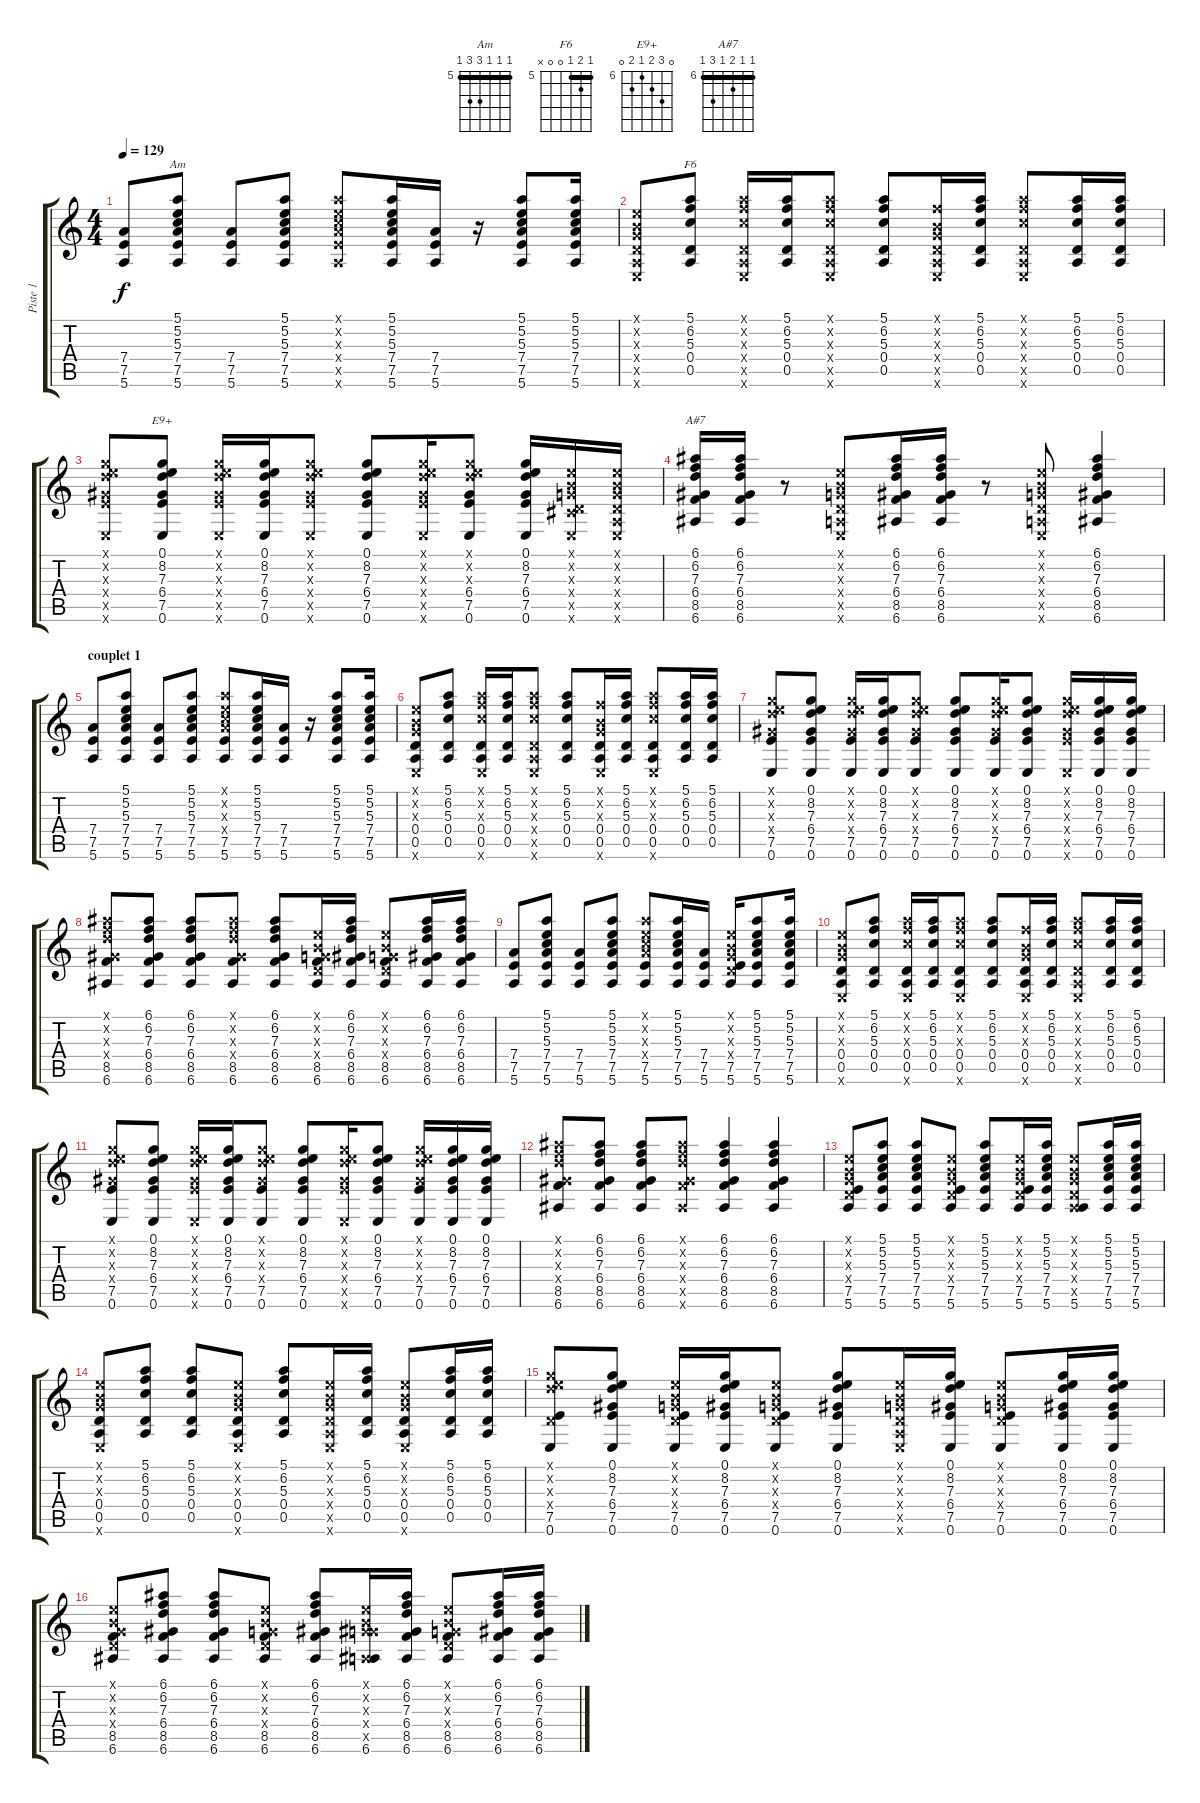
\track ("Piste 1" "Piste 1") {instrument acousticguitarnylon}
\staff {score tabs}
\tuning (E4 B3 G3 D3 A2 E2) {hide}
\chord ("Am" 5 5 5 7 7 5) {firstfret 5 barre 5}
\chord ("F6" 5 6 5 0 0 x) {firstfret 5 barre 5}
\chord ("E9+" 0 8 7 6 7 0) {firstfret 6}
\chord ("A#7" 6 6 7 6 8 6) {firstfret 6 barre 6}
\ts (4 4)
\tempo 129
\clef g2
\ks c
(7.4 7.5 5.6).8{dy f instrument acousticguitarnylon} (5.1 5.2 5.3 7.4 7.5 5.6).8{ch "Am"} (7.4 7.5 5.6).8 (5.1 5.2 5.3 7.4 7.5 5.6).8 (5.1{x} 5.2{x} 5.3{x} 7.4{x} 7.5{x} 5.6{x}).8 (5.1 5.2 5.3 7.4 7.5 5.6).16 (7.4 7.5 5.6).16 r.16 (5.1 5.2 5.3 7.4 7.5 5.6).8 (5.1 5.2 5.3 7.4 7.5 5.6).16 |
(0.1{x} 0.2{x} 0.3{x} 0.4{x} 0.5{x} 0.6{x}).8 (5.1 6.2 5.3 0.4 0.5).8{ch "F6"} (5.1{x} 6.2{x} 5.3{x} 0.4{x} 0.5{x} 0.6{x}).16 (5.1 6.2 5.3 0.4 0.5).16 (5.1{x} 6.2{x} 5.3{x} 0.4{x} 0.5{x} 0.6{x}).8 (5.1 6.2 5.3 0.4 0.5).8 (1.1{x} 0.2{x} 0.3{x} 0.4{x} 0.5{x} 0.6{x}).16 (5.1 6.2 5.3 0.4 0.5).16 (5.1{x} 6.2{x} 5.3{x} 0.4{x} 0.5{x} 0.6{x}).8 (5.1 6.2 5.3 0.4 0.5).16 (5.1 6.2 5.3 0.4 0.5).16 |
(0.1{x} 8.2{x} 7.3{x} 6.4{x} 7.5{x} 0.6{x}).8 (0.1 8.2 7.3 6.4 7.5 0.6).8{ch "E9+"} (0.1{x} 8.2{x} 7.3{x} 6.4{x} 7.5{x} 0.6{x}).16 (0.1 8.2 7.3 6.4 7.5 0.6).16 (0.1{x} 8.2{x} 7.3{x} 6.4{x} 7.5{x} 0.6{x}).8 (0.1 8.2 7.3 6.4 7.5 0.6).8 (0.1{x} 8.2{x} 7.3{x} 6.4{x} 7.5{x} 0.6{x}).16 (0.1{x} 8.2{x} 7.3{x} 6.4 7.5 0.6).8 (0.1 8.2 7.3 6.4 7.5 0.6).16 (0.1{x} 0.2{x} 0.3{x} 0.4{x} 4.5{x} 0.6{x}).16 (0.1{x} 0.2{x} 0.3{x} 0.4{x} 0.5{x} 0.6{x}).16 |
(6.1 6.2 7.3 6.4 8.5 6.6).16{ch "A#7"} (6.1 6.2 7.3 6.4 8.5 6.6).16 r.8 (0.1{x} 0.2{x} 0.3{x} 0.4{x} 0.5{x} 0.6{x}).8 (6.1 6.2 7.3 6.4 8.5 6.6).16 (6.1 6.2 7.3 6.4 8.5 6.6).16 r.8 (0.1{x} 0.2{x} 0.3{x} 0.4{x} 0.5{x} 0.6{x}).8 (6.1 6.2 7.3 6.4 8.5 6.6).4 |
\section ("" "couplet 1")
(7.4 7.5 5.6).8 (5.1 5.2 5.3 7.4 7.5 5.6).8 (7.4 7.5 5.6).8 (5.1 5.2 5.3 7.4 7.5 5.6).8 (5.1{x} 5.2{x} 5.3{x} 7.4{x} 7.5 5.6).8 (5.1 5.2 5.3 7.4 7.5 5.6).16 (7.4 7.5 5.6).16 r.16 (5.1 5.2 5.3 7.4 7.5 5.6).8 (5.1 5.2 5.3 7.4 7.5 5.6).16 |
(0.1{x} 0.2{x} 0.3{x} 0.4 0.5 0.6{x}).8 (5.1 6.2 5.3 0.4 0.5).8 (5.1{x} 6.2{x} 5.3{x} 0.4 0.5 0.6{x}).16 (5.1 6.2 5.3 0.4 0.5).16 (5.1{x} 6.2{x} 5.3{x} 0.4{x} 0.5{x} 0.6{x}).8 (5.1 6.2 5.3 0.4 0.5).8 (1.1{x} 0.2{x} 0.3{x} 0.4 0.5 0.6{x}).16 (5.1 6.2 5.3 0.4 0.5).16 (5.1{x} 6.2{x} 5.3{x} 0.4 0.5 0.6{x}).8 (5.1 6.2 5.3 0.4 0.5).16 (5.1 6.2 5.3 0.4 0.5).16 |
(0.1{x} 8.2{x} 7.3{x} 6.4{x} 7.5 0.6).8 (0.1 8.2 7.3 6.4 7.5 0.6).8 (0.1{x} 8.2{x} 7.3{x} 6.4{x} 7.5 0.6).16 (0.1 8.2 7.3 6.4 7.5 0.6).16 (0.1{x} 8.2{x} 7.3{x} 6.4{x} 7.5 0.6).8 (0.1 8.2 7.3 6.4 7.5 0.6).8 (0.1{x} 8.2{x} 7.3{x} 6.4{x} 7.5 0.6).16 (0.1 8.2 7.3 6.4 7.5 0.6).8 (0.1{x} 8.2{x} 7.3{x} 6.4{x} 7.5{x} 0.6{x}).16 (0.1 8.2 7.3 6.4 7.5 0.6).16 (0.1 8.2 7.3 6.4 7.5 0.6).16 |
(6.1{x} 6.2{x} 7.3{x} 6.4{x} 8.5 6.6).8 (6.1 6.2 7.3 6.4 8.5 6.6).8 (6.1 6.2 7.3 6.4 8.5 6.6).8 (6.1{x} 6.2{x} 7.3{x} 6.4{x} 8.5 6.6).8 (6.1 6.2 7.3 6.4 8.5 6.6).8 (0.1{x} 0.2{x} 0.3{x} 0.4{x} 8.5 6.6).16 (6.1 6.2 7.3 6.4 8.5 6.6).16 (0.1{x} 0.2{x} 0.3{x} 0.4{x} 8.5 6.6).8 (6.1 6.2 7.3 6.4 8.5 6.6).16 (6.1 6.2 7.3 6.4 8.5 6.6).16 |
(7.4 7.5 5.6).8 (5.1 5.2 5.3 7.4 7.5 5.6).8 (7.4 7.5 5.6).8 (5.1 5.2 5.3 7.4 7.5 5.6).8 (5.1{x} 5.2{x} 5.3{x} 7.4{x} 7.5 5.6).8 (5.1 5.2 5.3 7.4 7.5 5.6).16 (7.4 7.5 5.6).16 (0.1{x} 0.2{x} 0.3{x} 0.4{x} 7.5 5.6).16 (5.1 5.2 5.3 7.4 7.5 5.6).8 (5.1 5.2 5.3 7.4 7.5 5.6).16 |
(0.1{x} 0.2{x} 0.3{x} 0.4 0.5 0.6{x}).8 (5.1 6.2 5.3 0.4 0.5).8 (5.1{x} 6.2{x} 5.3{x} 0.4 0.5 0.6{x}).16 (5.1 6.2 5.3 0.4 0.5).16 (5.1{x} 6.2{x} 5.3{x} 0.4 0.5 0.6{x}).8 (5.1 6.2 5.3 0.4 0.5).8 (1.1{x} 0.2{x} 0.3{x} 0.4 0.5 0.6{x}).16 (5.1 6.2 5.3 0.4 0.5).16 (5.1{x} 6.2{x} 5.3{x} 0.4{x} 0.5{x} 0.6{x}).8 (5.1 6.2 5.3 0.4 0.5).16 (5.1 6.2 5.3 0.4 0.5).16 |
(0.1{x} 8.2{x} 7.3{x} 6.4{x} 7.5 0.6).8 (0.1 8.2 7.3 6.4 7.5 0.6).8 (0.1{x} 8.2{x} 7.3{x} 6.4{x} 7.5{x} 0.6{x}).16 (0.1 8.2 7.3 6.4 7.5 0.6).16 (0.1{x} 8.2{x} 7.3{x} 6.4{x} 7.5 0.6).8 (0.1 8.2 7.3 6.4 7.5 0.6).8 (0.1{x} 8.2{x} 7.3{x} 6.4{x} 7.5{x} 0.6{x}).16 (0.1 8.2 7.3 6.4 7.5 0.6).8 (0.1{x} 8.2{x} 7.3{x} 6.4{x} 7.5 0.6).16 (0.1 8.2 7.3 6.4 7.5 0.6).16 (0.1 8.2 7.3 6.4 7.5 0.6).16 |
(6.1{x} 6.2{x} 7.3{x} 6.4{x} 8.5 6.6).8 (6.1 6.2 7.3 6.4 8.5 6.6).8 (6.1 6.2 7.3 6.4 8.5 6.6).8 (6.1{x} 6.2{x} 7.3{x} 6.4{x} 8.5{x} 6.6{x}).8 (6.1 6.2 7.3 6.4 8.5 6.6).4 (6.1 6.2 7.3 6.4 8.5 6.6).4 |
(0.1{x} 0.2{x} 0.3{x} 0.4{x} 7.5 5.6).8 (5.1 5.2 5.3 7.4 7.5 5.6).8 (5.1 5.2 5.3 7.4 7.5 5.6).8 (0.1{x} 0.2{x} 0.3{x} 0.4{x} 7.5 5.6).8 (5.1 5.2 5.3 7.4 7.5 5.6).8 (0.1{x} 0.2{x} 0.3{x} 0.4{x} 7.5 5.6).16 (5.1 5.2 5.3 7.4 7.5 5.6).16 (0.1{x} 0.2{x} 0.3{x} 0.4{x} 0.5{x} 5.6).8 (5.1 5.2 5.3 7.4 7.5 5.6).16 (5.1 5.2 5.3 7.4 7.5 5.6).16 |
(0.1{x} 0.2{x} 0.3{x} 0.4 0.5 0.6{x}).8 (5.1 6.2 5.3 0.4 0.5).8 (5.1 6.2 5.3 0.4 0.5).8 (0.1{x} 0.2{x} 0.3{x} 0.4 0.5 0.6{x}).8 (5.1 6.2 5.3 0.4 0.5).8 (0.1{x} 0.2{x} 0.3{x} 0.4{x} 0.5{x} 0.6{x}).16 (5.1 6.2 5.3 0.4 0.5).16 (0.1{x} 0.2{x} 0.3{x} 0.4 0.5 0.6{x}).8 (5.1 6.2 5.3 0.4 0.5).16 (5.1 6.2 5.3 0.4 0.5).16 |
(0.1{x} 8.2{x} 7.3{x} 0.4{x} 7.5 0.6).8 (0.1 8.2 7.3 6.4 7.5 0.6).8 (0.1{x} 0.2{x} 0.3{x} 0.4{x} 7.5 0.6).16 (0.1 8.2 7.3 6.4 7.5 0.6).16 (0.1{x} 0.2{x} 0.3{x} 0.4{x} 7.5 0.6).8 (0.1 8.2 7.3 6.4 7.5 0.6).8 (0.1{x} 0.2{x} 0.3{x} 0.4{x} 0.5{x} 0.6{x}).16 (0.1 8.2 7.3 6.4 7.5 0.6).16 (0.1{x} 0.2{x} 0.3{x} 0.4{x} 7.5 0.6).8 (0.1 8.2 7.3 6.4 7.5 0.6).16 (0.1 8.2 7.3 6.4 7.5 0.6).16 |
(0.1{x} 0.2{x} 0.3{x} 0.4{x} 8.5 6.6).8 (6.1 6.2 7.3 6.4 8.5 6.6).8 (6.1 6.2 7.3 6.4 8.5 6.6).8 (0.1{x} 0.2{x} 0.3{x} 0.4{x} 8.5 6.6).8 (6.1 6.2 7.3 6.4 8.5 6.6).8 (0.1{x} 0.2{x} 0.3{x} 6.4{x} 0.5{x} 6.6).16 (6.1 6.2 7.3 6.4 8.5 6.6).16 (0.1{x} 0.2{x} 0.3{x} 0.4{x} 8.5 6.6).8 (6.1 6.2 7.3 6.4 8.5 6.6).16 (6.1 6.2 7.3 6.4 8.5 6.6).16
